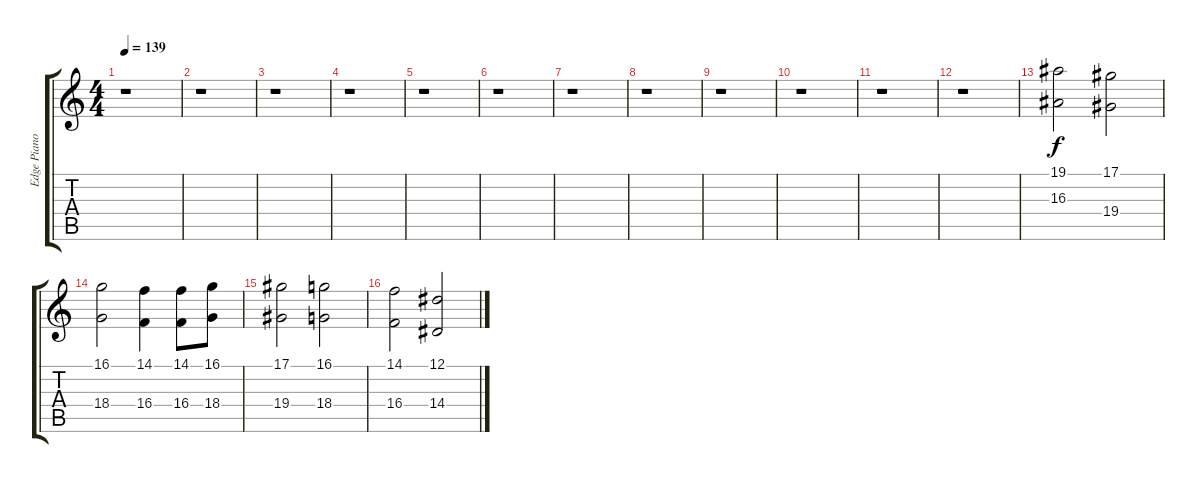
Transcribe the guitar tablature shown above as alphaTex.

\track ("Edge Piano 3" "Edge Piano") {instrument electricgrandpiano}
\staff {score tabs}
\tuning (Eb4 Bb3 Gb3 Db3 Ab2 Eb2) {hide}
\ts (4 4)
\tempo 139
\clef g2
\ks c
r.1{dy f} |
r.1 |
r.1 |
r.1 |
r.1 |
r.1 |
r.1 |
r.1 |
r.1 |
r.1 |
r.1 |
r.1 |
(19.1 16.3).2 (17.1 19.4).2 |
(16.1 18.4).2 (14.1 16.4).4 (14.1 16.4).8 (16.1 18.4).8 |
(17.1 19.4).2 (16.1 18.4).2 |
(14.1 16.4).2 (12.1 14.4).2
